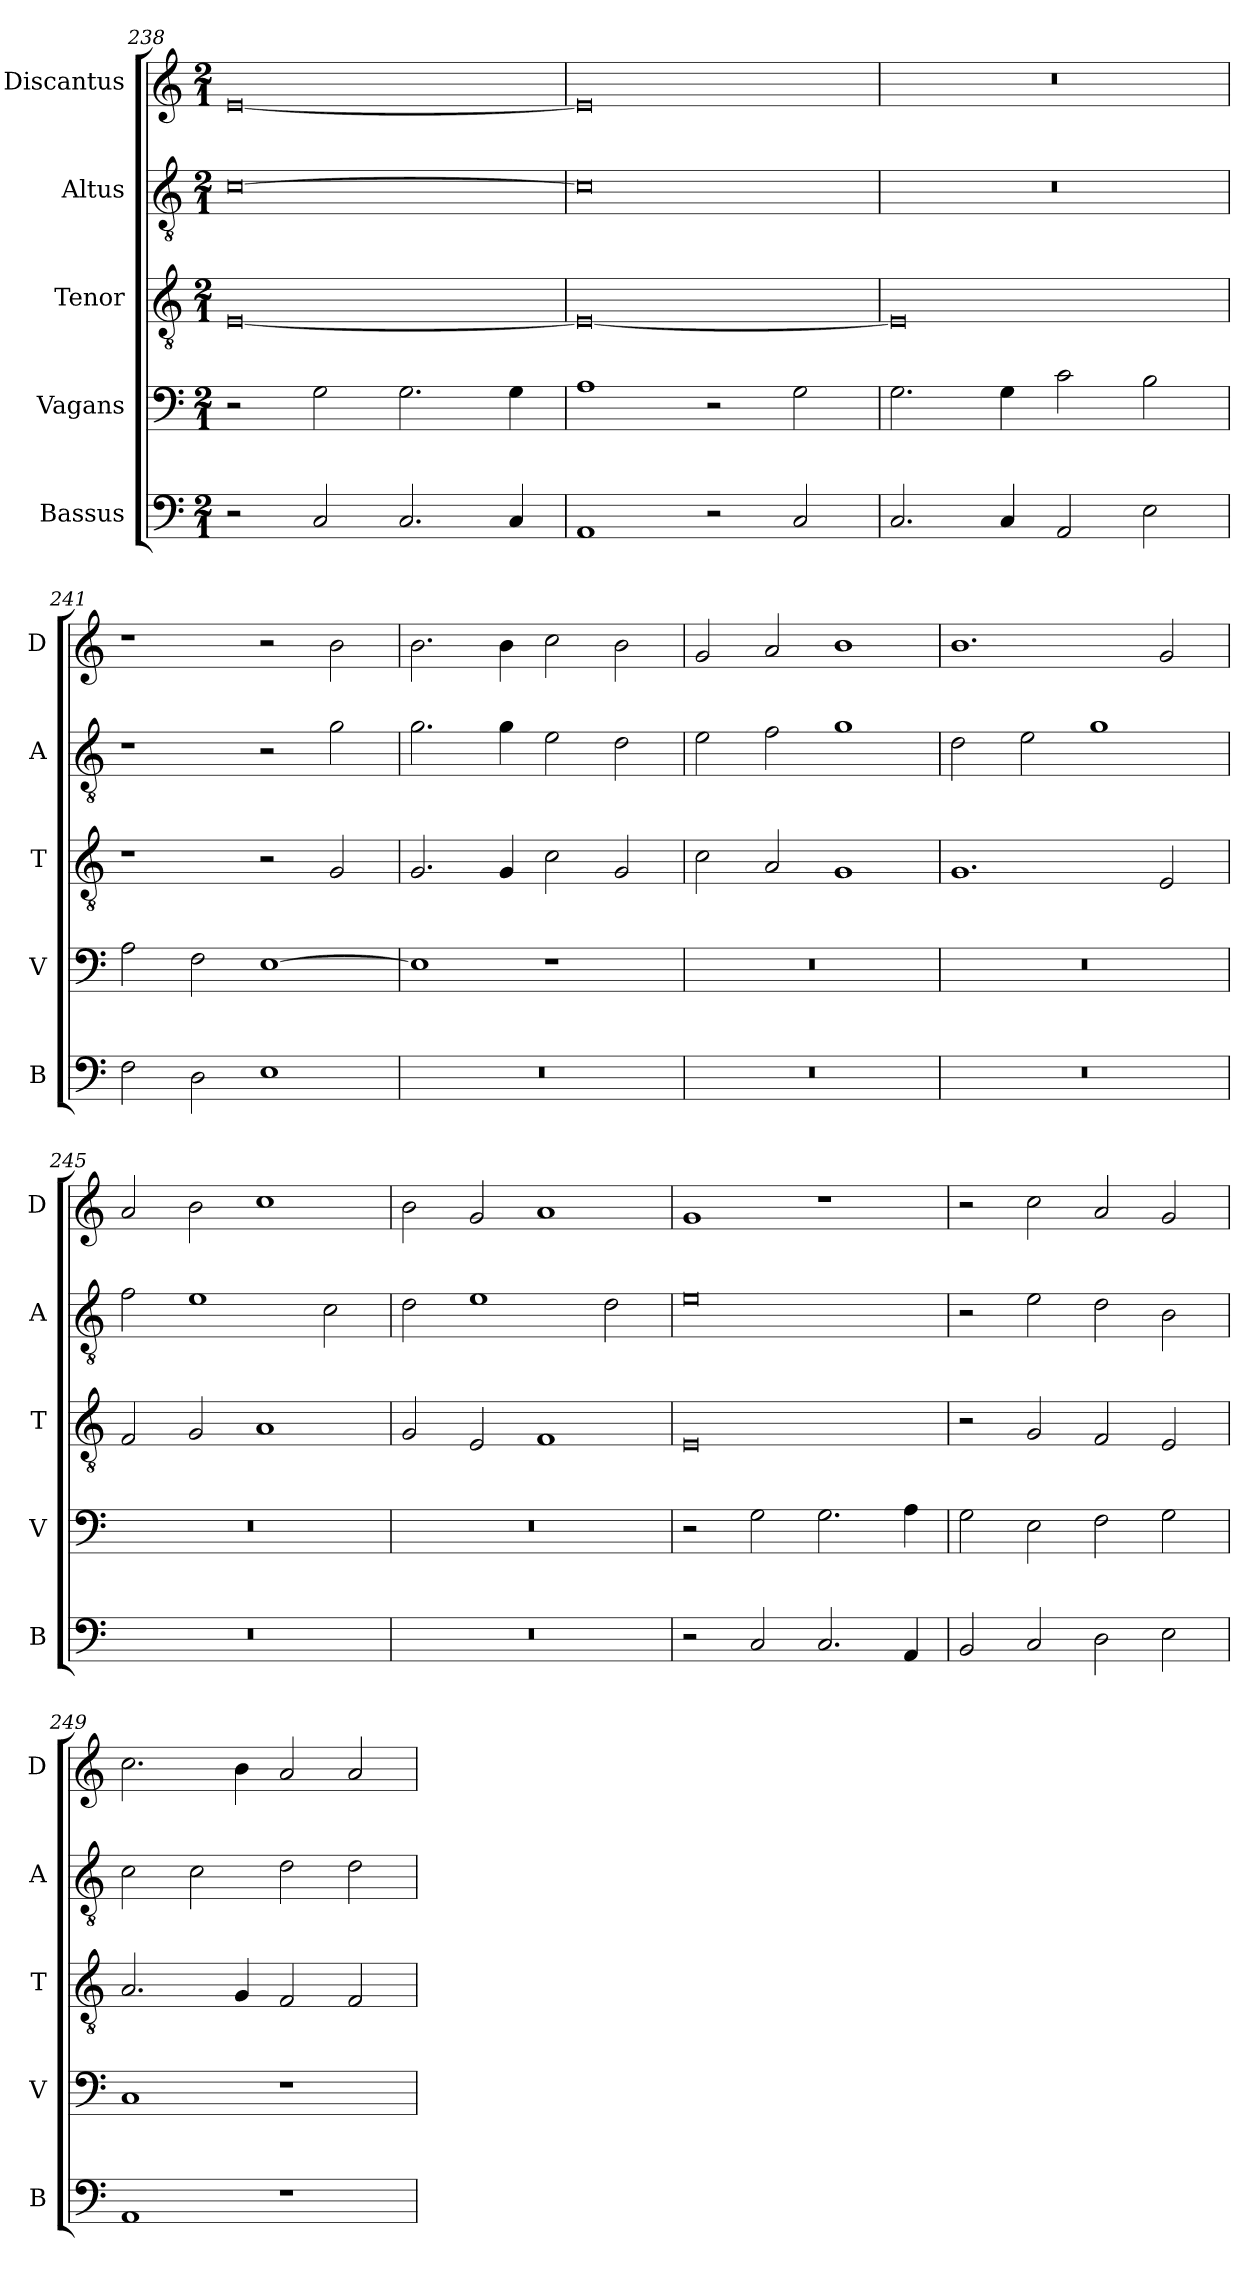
**kern	**kern	**kern	**kern	**kern
*part5	*part4	*part3	*part2	*part1
*staff5	*staff4	*staff3	*staff2	*staff1
*I"Bassus	*I"Vagans	*I"Tenor	*I"Altus	*I"Discantus
*I'B	*I'V	*I'T	*I'A	*I'D
*clefF4	*clefF4	*clefGv2	*clefGv2	*clefG2
*k[]	*k[]	*k[]	*k[]	*k[]
*M2/1	*M2/1	*M2/1	*M2/1	*M2/1
=238	=238	=238	=238	=238
2r	2r	[0E	[0c	[0e
2C	2G	.	.	.
2.C	2.G	.	.	.
4C	4G	.	.	.
=239	=239	=239	=239	=239
1AA	1A	0E_	0c]	0e]
2r	2r	.	.	.
2C	2G	.	.	.
=240	=240	=240	=240	=240
2.C	2.G	0E]	0r	0r
4C	4G	.	.	.
2AA	2c	.	.	.
2E	2B	.	.	.
=241	=241	=241	=241	=241
2F	2A	1r	1r	1r
2D	2F	.	.	.
1E	[1E	2r	2r	2r
.	.	2G	2g	2b
=242	=242	=242	=242	=242
0r	1E]	2.G	2.g	2.b
.	.	4G	4g	4b
.	1r	2c	2e	2cc
.	.	2G	2d	2b
=243	=243	=243	=243	=243
0r	0r	2c	2e	2g
.	.	2A	2f	2a
.	.	1G	1g	1b
=244	=244	=244	=244	=244
0r	0r	1.G	2d	1.b
.	.	.	2e	.
.	.	.	1g	.
.	.	2E	.	2g
=245	=245	=245	=245	=245
0r	0r	2F	2f	2a
.	.	2G	1e	2b
.	.	1A	.	1cc
.	.	.	2c	.
=246	=246	=246	=246	=246
0r	0r	2G	2d	2b
.	.	2E	1e	2g
.	.	1F	.	1a
.	.	.	2d	.
=247	=247	=247	=247	=247
2r	2r	0E	0e	1g
2C	2G	.	.	.
2.C	2.G	.	.	1r
4AA	4A	.	.	.
=248	=248	=248	=248	=248
2BB	2G	2r	2r	2r
2C	2E	2G	2e	2cc
2D	2F	2F	2d	2a
2E	2G	2E	2B	2g
=249	=249	=249	=249	=249
1AA	1C	2.A	2c	2.cc
.	.	.	2c	.
.	.	4G	.	4b
1r	1r	2F	2d	2a
.	.	2F	2d	2a
=	=	=	=	=
*-	*-	*-	*-	*-
